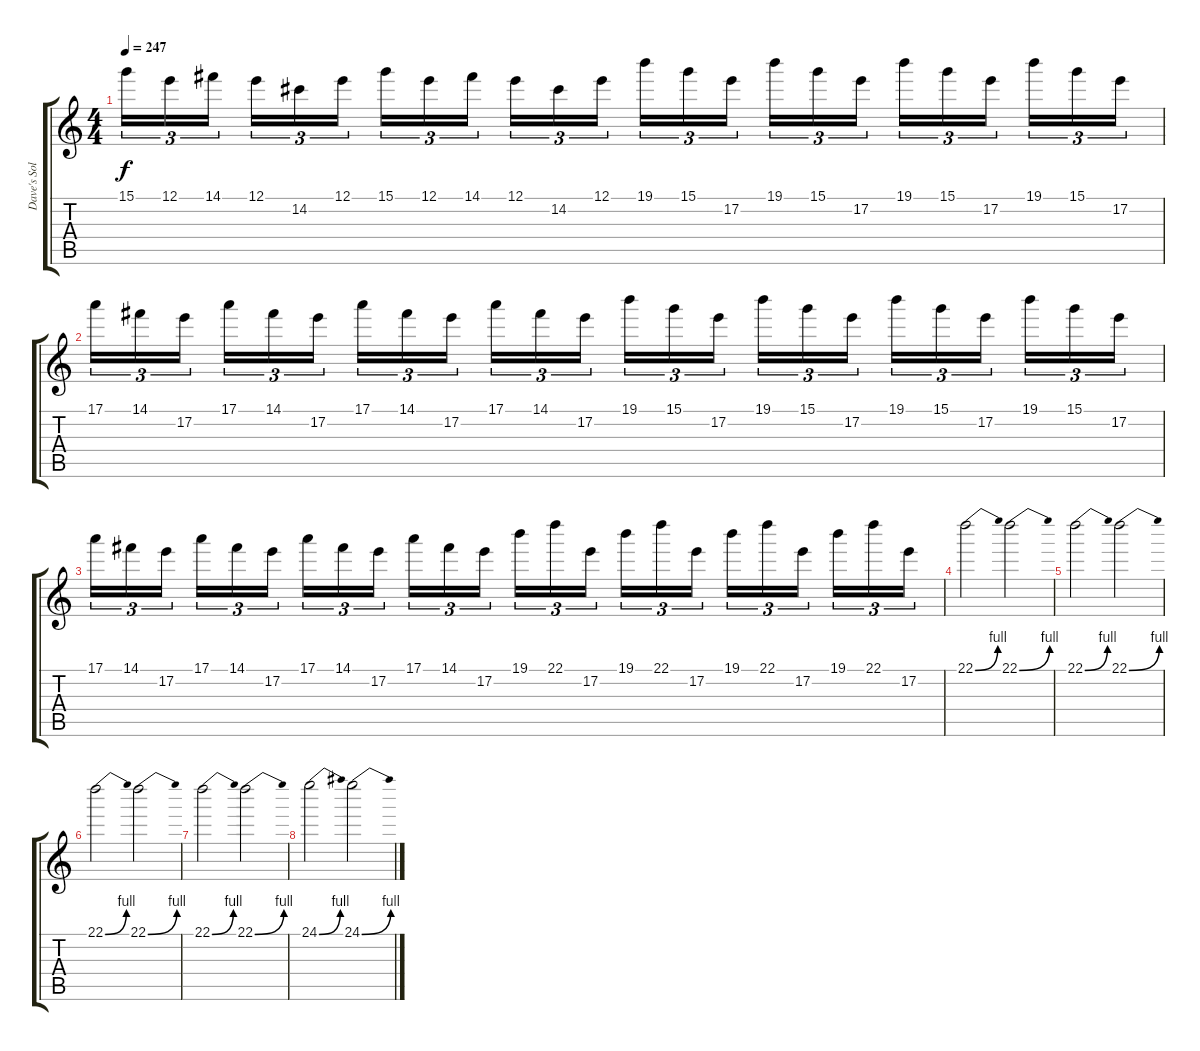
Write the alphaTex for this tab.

\track ("Dave's Solo (2nd Lead Guitar)" "Dave's Sol") {instrument overdrivenguitar}
\staff {score tabs}
\tuning (E4 B3 G3 D3 A2 E2) {hide}
\ts (4 4)
\tempo 247
\clef g2
\ks c
15.1.16{tu (3 2) dy f} 12.1.16{tu (3 2)} 14.1.16{tu (3 2)} 12.1.16{tu (3 2)} 14.2.16{tu (3 2)} 12.1.16{tu (3 2)} 15.1.16{tu (3 2)} 12.1.16{tu (3 2)} 14.1.16{tu (3 2)} 12.1.16{tu (3 2)} 14.2.16{tu (3 2)} 12.1.16{tu (3 2)} 19.1.16{tu (3 2)} 15.1.16{tu (3 2)} 17.2.16{tu (3 2)} 19.1.16{tu (3 2)} 15.1.16{tu (3 2)} 17.2.16{tu (3 2)} 19.1.16{tu (3 2)} 15.1.16{tu (3 2)} 17.2.16{tu (3 2)} 19.1.16{tu (3 2)} 15.1.16{tu (3 2)} 17.2.16{tu (3 2)} |
17.1.16{tu (3 2)} 14.1.16{tu (3 2)} 17.2.16{tu (3 2)} 17.1.16{tu (3 2)} 14.1.16{tu (3 2)} 17.2.16{tu (3 2)} 17.1.16{tu (3 2)} 14.1.16{tu (3 2)} 17.2.16{tu (3 2)} 17.1.16{tu (3 2)} 14.1.16{tu (3 2)} 17.2.16{tu (3 2)} 19.1.16{tu (3 2)} 15.1.16{tu (3 2)} 17.2.16{tu (3 2)} 19.1.16{tu (3 2)} 15.1.16{tu (3 2)} 17.2.16{tu (3 2)} 19.1.16{tu (3 2)} 15.1.16{tu (3 2)} 17.2.16{tu (3 2)} 19.1.16{tu (3 2)} 15.1.16{tu (3 2)} 17.2.16{tu (3 2)} |
17.1.16{tu (3 2)} 14.1.16{tu (3 2)} 17.2.16{tu (3 2)} 17.1.16{tu (3 2)} 14.1.16{tu (3 2)} 17.2.16{tu (3 2)} 17.1.16{tu (3 2)} 14.1.16{tu (3 2)} 17.2.16{tu (3 2)} 17.1.16{tu (3 2)} 14.1.16{tu (3 2)} 17.2.16{tu (3 2)} 19.1.16{tu (3 2)} 22.1.16{tu (3 2)} 17.2.16{tu (3 2)} 19.1.16{tu (3 2)} 22.1.16{tu (3 2)} 17.2.16{tu (3 2)} 19.1.16{tu (3 2)} 22.1.16{tu (3 2)} 17.2.16{tu (3 2)} 19.1.16{tu (3 2)} 22.1.16{tu (3 2)} 17.2.16{tu (3 2)} |
22.1{be (bend 0 0 60 4)}.2 22.1{be (bend 0 0 60 4)}.2 |
22.1{be (bend 0 0 60 4)}.2 22.1{be (bend 0 0 60 4)}.2 |
22.1{be (bend 0 0 60 4)}.2 22.1{be (bend 0 0 60 4)}.2 |
22.1{be (bend 0 0 60 4)}.2 22.1{be (bend 0 0 60 4)}.2 |
24.1{be (bend 0 0 60 4)}.2 24.1{be (bend 0 0 60 4)}.2
